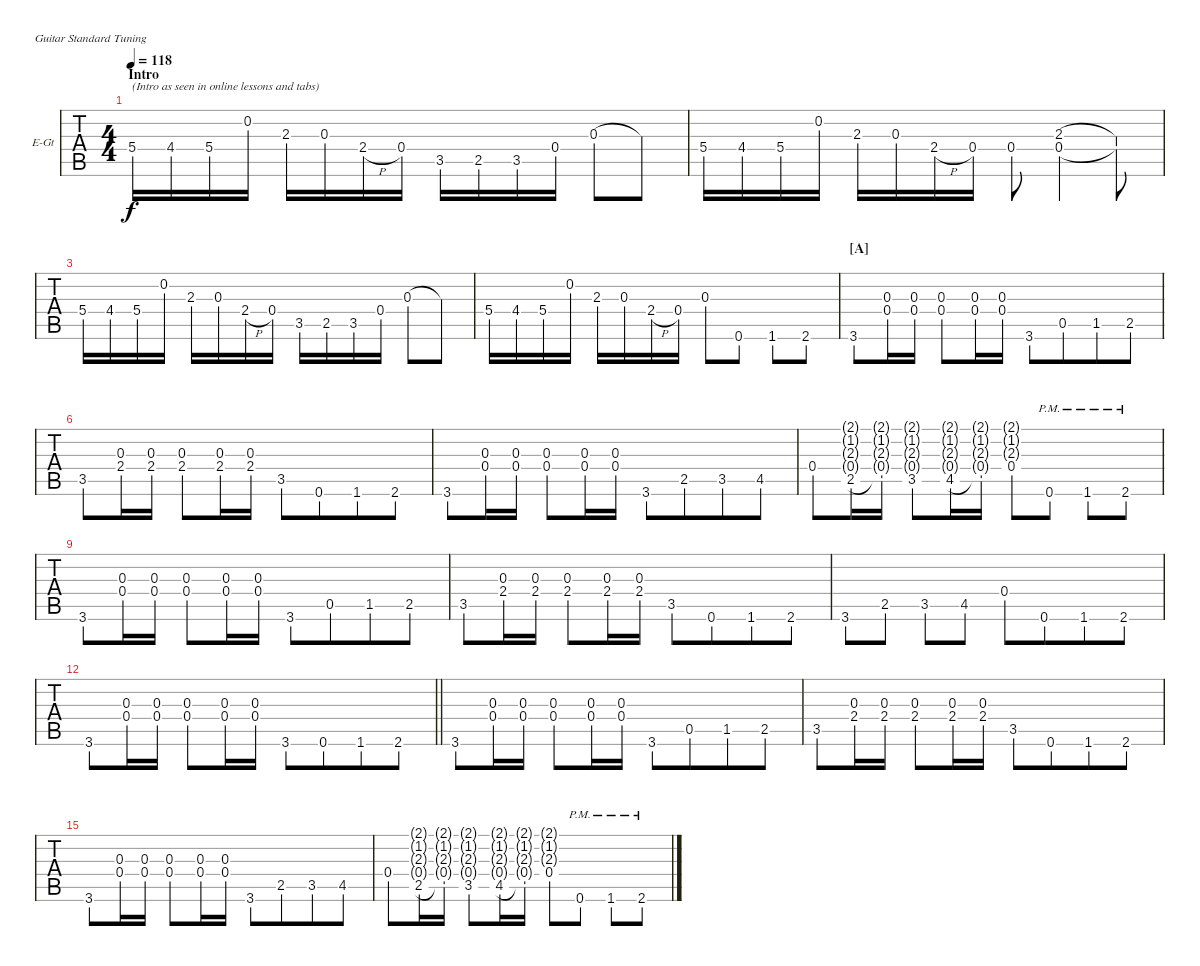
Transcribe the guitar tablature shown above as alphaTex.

\bracketExtendMode nobrackets
\firstSystemTrackNameOrientation horizontal
\otherSystemsTrackNameOrientation horizontal
\defaultBarNumberDisplay FirstOfSystem
\track ("Alt. Intro w/ fills" "E-Gt") {instrument electricguitarclean}
\staff {tabs}
\tuning (E4 B3 G3 D3 A2 E2)
\ts (4 4)
\beaming (8 2 2 2 2)
\section ("" "Intro")
\tempo 118
\clef g2
\ks c
5.4.16{txt "(Intro as seen in online lessons and tabs)" dy f instrument electricguitarclean} 4.4.16 5.4.16 0.2.16 2.3.16 0.3.16 2.4{h}.16 0.4.16 3.5.16 2.5.16 3.5.16 0.4.16 0.3.8 0.3{t}.8 |
5.4.16 4.4.16 5.4.16 0.2.16 2.3.16 0.3.16 2.4{h}.16 0.4.16 0.4.8 (2.3 0.4).4 (2.3{t} 0.4{t}).8 |
5.4.16 4.4.16 5.4.16 0.2.16 2.3.16 0.3.16 2.4{h}.16 0.4.16 3.5.16 2.5.16 3.5.16 0.4.16 0.3.8 0.3{t}.8 |
5.4.16 4.4.16 5.4.16 0.2.16 2.3.16 0.3.16 2.4{h}.16 0.4.16 0.3.8 0.6.8 1.6.8 2.6.8 |
\section ("A" "")
\scale
0.489324 3.6.8 (0.3 0.4).16 (0.3 0.4).16 (0.3 0.4).8 (0.3 0.4).16{beam merge} (0.3 0.4).16{beam split} 3.6.8{beam merge} 0.5.8{beam merge} 1.5.8{beam merge} 2.5.8 |
\scale
0.510053
\ks g
3.5.8 (0.3 2.4).16 (0.3 2.4).16 (2.4 0.3).8 (0.3 2.4).16 (0.3 2.4).16 3.5.8{beam merge} 0.6.8{beam merge} 1.6.8{beam merge} 2.6.8 |
3.6.8{lyrics (0 "") lyrics (1 "") lyrics (2 "") lyrics (3 "") lyrics (4 "")} (0.3 0.4).16{lyrics (0 "") lyrics (1 "") lyrics (2 "") lyrics (3 "") lyrics (4 "")} (0.3 0.4).16{lyrics (0 "") lyrics (1 "") lyrics (2 "") lyrics (3 "") lyrics (4 "")} (0.4 0.3).8{lyrics (0 "") lyrics (1 "") lyrics (2 "") lyrics (3 "") lyrics (4 "")} (0.3 0.4).16{lyrics (0 "") lyrics (1 "") lyrics (2 "") lyrics (3 "") lyrics (4 "")} (0.3 0.4).16{lyrics (0 "") lyrics (1 "") lyrics (2 "") lyrics (3 "") lyrics (4 "")} 3.6.8{lyrics (0 "") lyrics (1 "") lyrics (2 "") lyrics (3 "") lyrics (4 "") beam merge} 2.5.8{lyrics (0 "") lyrics (1 "") lyrics (2 "") lyrics (3 "") lyrics (4 "") beam merge} 3.5.8{lyrics (0 "") lyrics (1 "") lyrics (2 "") lyrics (3 "") lyrics (4 "") beam merge} 4.5.8{lyrics (0 "") lyrics (1 "") lyrics (2 "") lyrics (3 "") lyrics (4 "")} |
0.4.8 (2.1{g} 1.2{g} 2.3{g} 0.4{g} 2.5).16 (2.1{g} 1.2{g} 2.3{g} 0.4{g} 2.5{t}).16 (2.1{g} 1.2{g} 2.3{g} 0.4{g} 3.5).8 (2.1{g} 1.2{g} 2.3{g} 0.4{g} 4.5).16 (2.1{g} 1.2{g} 2.3{g} 0.4{g} 4.5{t}).16 (2.1{g} 1.2{g} 2.3{g} 0.4).8 0.6{pm}.8 1.6{pm}.8 2.6{pm}.8 |
\ks c
3.6.8 (0.3 0.4).16 (0.3 0.4).16 (0.3 0.4).8 (0.3 0.4).16 (0.3 0.4).16 3.6.8{beam merge} 0.5.8{beam merge} 1.5.8{beam merge} 2.5.8 |
\ks g
3.5.8 (0.3 2.4).16 (0.3 2.4).16 (0.3 2.4).8 (0.3 2.4).16 (0.3 2.4).16 3.5.8{beam merge} 0.6.8{beam merge} 1.6.8{beam merge} 2.6.8 |
3.6.8 2.5.8 3.5.8 4.5.8 0.4.8{beam merge} 0.6.8{beam merge} 1.6.8{beam merge} 2.6.8 |
\barLineRight lightlight
3.6.8 (0.3 0.4).16 (0.3 0.4).16 (0.3 0.4).8 (0.3 0.4).16 (0.3 0.4).16 3.6.8{beam merge} 0.6.8{beam merge} 1.6.8{beam merge} 2.6.8 |
\scale
0.489324
\ks c
3.6.8 (0.3 0.4).16 (0.3 0.4).16 (0.3 0.4).8 (0.3 0.4).16{beam merge} (0.3 0.4).16{beam split} 3.6.8{beam merge} 0.5.8{beam merge} 1.5.8{beam merge} 2.5.8 |
\scale
0.510053
\ks g
3.5.8 (0.3 2.4).16 (0.3 2.4).16 (2.4 0.3).8 (0.3 2.4).16 (0.3 2.4).16 3.5.8{beam merge} 0.6.8{beam merge} 1.6.8{beam merge} 2.6.8 |
3.6.8{lyrics (0 "") lyrics (1 "") lyrics (2 "") lyrics (3 "") lyrics (4 "")} (0.3 0.4).16{lyrics (0 "") lyrics (1 "") lyrics (2 "") lyrics (3 "") lyrics (4 "")} (0.3 0.4).16{lyrics (0 "") lyrics (1 "") lyrics (2 "") lyrics (3 "") lyrics (4 "")} (0.4 0.3).8{lyrics (0 "") lyrics (1 "") lyrics (2 "") lyrics (3 "") lyrics (4 "")} (0.3 0.4).16{lyrics (0 "") lyrics (1 "") lyrics (2 "") lyrics (3 "") lyrics (4 "")} (0.3 0.4).16{lyrics (0 "") lyrics (1 "") lyrics (2 "") lyrics (3 "") lyrics (4 "")} 3.6.8{lyrics (0 "") lyrics (1 "") lyrics (2 "") lyrics (3 "") lyrics (4 "") beam merge} 2.5.8{lyrics (0 "") lyrics (1 "") lyrics (2 "") lyrics (3 "") lyrics (4 "") beam merge} 3.5.8{lyrics (0 "") lyrics (1 "") lyrics (2 "") lyrics (3 "") lyrics (4 "") beam merge} 4.5.8{lyrics (0 "") lyrics (1 "") lyrics (2 "") lyrics (3 "") lyrics (4 "")} |
0.4.8 (2.1{g} 1.2{g} 2.3{g} 0.4{g} 2.5).16 (2.1{g} 1.2{g} 2.3{g} 0.4{g} 2.5{t}).16 (2.1{g} 1.2{g} 2.3{g} 0.4{g} 3.5).8 (2.1{g} 1.2{g} 2.3{g} 0.4{g} 4.5).16 (2.1{g} 1.2{g} 2.3{g} 0.4{g} 4.5{t}).16 (2.1{g} 1.2{g} 2.3{g} 0.4).8 0.6{pm}.8 1.6{pm}.8 2.6{pm}.8
